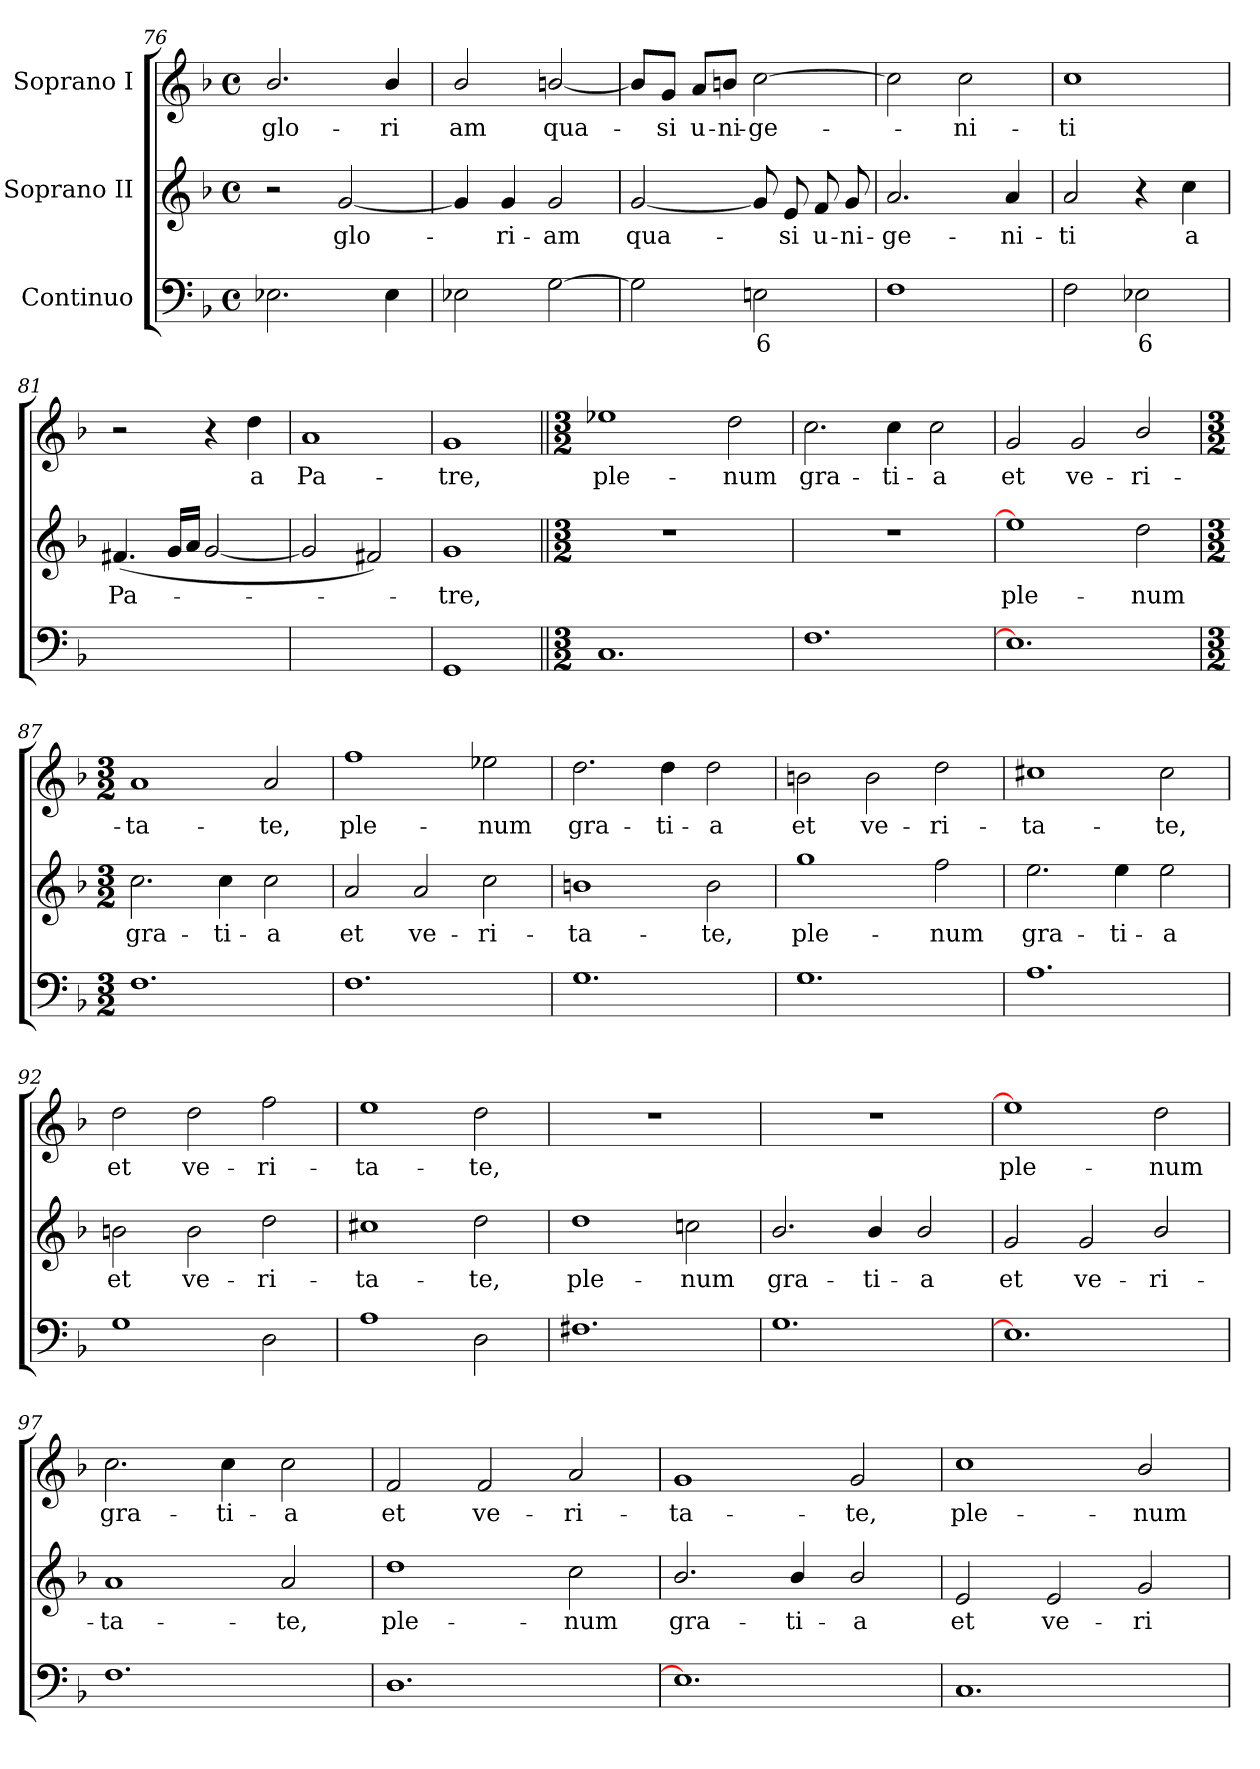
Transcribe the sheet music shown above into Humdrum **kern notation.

**kern	**text	**kern	**text	**kern	**text
*part3	*part3	*part2	*part2	*part1	*part1
*staff3	*staff3	*staff2	*staff2	*staff1	*staff1
*I"Continuo	*	*I"Soprano II	*	*I"Soprano I	*
*clefF4	*	*clefG2	*	*clefG2	*
*k[b-]	*	*k[b-]	*	*k[b-]	*
*F:	*	*F:	*	*F:	*
*M4/4	*	*M4/4	*	*M4/4	*
*met(c)	*	*met(c)	*	*met(c)	*
=76	=76	=76	=76	=76	=76
!	!	!	!	!	!LO:LY:b
2.E-X	.	2r	.	2.b-/	glo-
!	!	!	!LO:LY:b	!	!
.	.	[2g	glo-	.	.
!	!	!	!	!	!LO:LY:b
4E-	.	.	.	4b-/	-ri
=77	=77	=77	=77	=77	=77
!	!	!	!	!	!LO:LY:b
2E-X	.	4g]	.	2b-/	am
!	!	!	!LO:LY:b	!	!
.	.	4g	ri-	.	.
!	!	!	!LO:LY:b	!	!LO:LY:b
[2G	.	2g	-am	[2bn/	qua-
!!LO:LB:g=z
=78	=78	=78	=78	=78	=78
!	!	!	!LO:LY:b	!	!
2G]	.	[2g	qua-	8b/L]	.
!	!	!	!	!	!LO:LY:b
.	.	.	.	8g/J	si
!	!	!	!	!	!LO:LY:b
.	.	.	.	8a/L	u-
!	!	!	!	!	!LO:LY:b
.	.	.	.	8b/J	-ni-
!	!LO:LY:b	!	!	!	!LO:LY:b
2En	6	8g]	.	[2cc	-ge-
!	!	!	!LO:LY:b	!	!
.	.	8e	si	.	.
!	!	!	!LO:LY:b	!	!
.	.	8f	u-	.	.
!	!	!	!LO:LY:b	!	!
.	.	8g	-ni-	.	.
=79	=79	=79	=79	=79	=79
!	!	!	!LO:LY:b	!	!
1F	.	2.a	-ge-	2cc]	.
!	!	!	!	!	!LO:LY:b
.	.	.	.	2cc	ni-
!	!	!	!LO:LY:b	!	!
.	.	4a	-ni-	.	.
=80	=80	=80	=80	=80	=80
!	!	!	!LO:LY:b	!	!LO:LY:b
2F	.	2a	-ti	1cc	-ti
!	!LO:LY:b	!	!	!	!
2E-X	6	4r	.	.	.
!	!	!	!LO:LY:b	!	!
.	.	4cc	a	.	.
=81	=81	=81	=81	=81	=81
!	!	!	!LO:LY:b	!	!
(<[2D/yy	.	(<4.f#X	Pa-	2r	.
.	.	16gLL	.	.	.
.	.	16aJJ	.	.	.
!	!LO:LY:b	!	!	!	!
2D/yy_	4	[2g	.	4r	.
!	!	!	!	!	!LO:LY:b
.	.	.	.	4dd	a
=82	=82	=82	=82	=82	=82
!	!	!	!	!	!LO:LY:b
2D/yy_)	.	2g]	.	1a	Pa-
2D/yy]	.	2f#X)	.	.	.
=83	=83	=83	=83	=83	=83
!	!	!	!LO:LY:b	!	!LO:LY:b
1GG	.	1g	tre,	1g	-tre,
=84||	=84||	=84||	=84||	=84||	=84||
*M3/2	*	*M3/2	*	*M3/2	*
!	!	!	!	!	!LO:LY:b
1.C	.	2ryy	.	1ee-X	ple-
.	.	1r	.	.	.
!	!	!	!	!	!LO:LY:b
.	.	.	.	2dd	-num
=85	=85	=85	=85	=85	=85
!	!	!LO:N:vis=1	!	!	!LO:LY:b
1.F	.	1.r	.	2.cc	gra-
!	!	!	!	!	!LO:LY:b
.	.	.	.	4cc	-ti-
!	!	!	!	!	!LO:LY:b
.	.	.	.	2cc	-a
=86	=86	=86	=86	=86	=86
!	!	!	!LO:LY:b	!	!LO:LY:b
1.E-]	.	1ee-]	ple-	2g	et
!	!	!	!	!	!LO:LY:b
.	.	.	.	2g	ve-
!	!	!	!LO:LY:b	!	!LO:LY:b
.	.	2dd	-num	2b-/	-ri-
!!LO:LB:g=z
=87	=87	=87	=87	=87	=87
*M3/2	*	*M3/2	*	*M3/2	*
!	!	!	!LO:LY:b	!	!LO:LY:b
1.F	.	2.cc	gra-	1a	-ta-
!	!	!	!LO:LY:b	!	!
.	.	4cc	-ti-	.	.
!	!	!	!LO:LY:b	!	!LO:LY:b
.	.	2cc	-a	2a	-te,
=88	=88	=88	=88	=88	=88
!	!	!	!LO:LY:b	!	!LO:LY:b
1.F	.	2a	et	1ff	ple-
!	!	!	!LO:LY:b	!	!
.	.	2a	ve-	.	.
!	!	!	!LO:LY:b	!	!LO:LY:b
.	.	2cc	-ri-	2ee-X	-num
=89	=89	=89	=89	=89	=89
!	!	!	!LO:LY:b	!	!LO:LY:b
1.G	.	1bn	-ta-	2.dd	gra-
!	!	!	!	!	!LO:LY:b
.	.	.	.	4dd	-ti-
!	!	!	!LO:LY:b	!	!LO:LY:b
.	.	2b	-te,	2dd	-a
=90	=90	=90	=90	=90	=90
!	!	!	!LO:LY:b	!	!LO:LY:b
1.G	.	1gg	ple-	2bn	et
!	!	!	!	!	!LO:LY:b
.	.	.	.	2b	ve-
!	!	!	!LO:LY:b	!	!LO:LY:b
.	.	2ff	-num	2dd	-ri-
=91	=91	=91	=91	=91	=91
!	!	!	!LO:LY:b	!	!LO:LY:b
1.A	.	2.ee	gra-	1cc#X	-ta-
!	!	!	!LO:LY:b	!	!
.	.	4ee	-ti-	.	.
!	!	!	!LO:LY:b	!	!LO:LY:b
.	.	2ee	-a	2cc#	-te,
=92	=92	=92	=92	=92	=92
!	!	!	!LO:LY:b	!	!LO:LY:b
1G	.	2bn	et	2dd	et
!	!	!	!LO:LY:b	!	!LO:LY:b
.	.	2b	ve-	2dd	ve-
!	!	!	!LO:LY:b	!	!LO:LY:b
2D	.	2dd	-ri-	2ff	-ri-
=93	=93	=93	=93	=93	=93
!	!	!	!LO:LY:b	!	!LO:LY:b
1A	.	1cc#X	-ta-	1ee	-ta-
!	!	!	!LO:LY:b	!	!LO:LY:b
2D	.	2dd	-te,	2dd	-te,
=94	=94	=94	=94	=94	=94
!	!	!	!LO:LY:b	!LO:N:vis=1	!
1.F#X	.	1dd	ple-	1.r	.
!	!	!	!LO:LY:b	!	!
.	.	2ccn	-num	.	.
=95	=95	=95	=95	=95	=95
!	!	!	!LO:LY:b	!LO:N:vis=1	!
1.G	.	2.b-/	gra-	1.r	.
!	!	!	!LO:LY:b	!	!
.	.	4b-/	-ti-	.	.
!	!	!	!LO:LY:b	!	!
.	.	2b-/	-a	.	.
=96	=96	=96	=96	=96	=96
!	!	!	!LO:LY:b	!	!LO:LY:b
1.E-]	.	2g	et	1ee-]	ple-
!	!	!	!LO:LY:b	!	!
.	.	2g	ve-	.	.
!	!	!	!LO:LY:b	!	!LO:LY:b
.	.	2b-/	-ri-	2dd	-num
=97	=97	=97	=97	=97	=97
!	!	!	!LO:LY:b	!	!LO:LY:b
1.F	.	1a	-ta-	2.cc	gra-
!	!	!	!	!	!LO:LY:b
.	.	.	.	4cc	-ti-
!	!	!	!LO:LY:b	!	!LO:LY:b
.	.	2a	-te,	2cc	-a
!!LO:LB:g=z
=98	=98	=98	=98	=98	=98
!	!	!	!LO:LY:b	!	!LO:LY:b
1.D	.	1dd	ple-	2f	et
!	!	!	!	!	!LO:LY:b
.	.	.	.	2f	ve-
!	!	!	!LO:LY:b	!	!LO:LY:b
.	.	2cc	-num	2a	-ri-
=99	=99	=99	=99	=99	=99
!	!	!	!LO:LY:b	!	!LO:LY:b
1.E-]	.	2.b-/	gra-	1g	-ta-
!	!	!	!LO:LY:b	!	!
.	.	4b-/	-ti-	.	.
!	!	!	!LO:LY:b	!	!LO:LY:b
.	.	2b-/	-a	2g	-te,
=100	=100	=100	=100	=100	=100
!	!	!	!LO:LY:b	!	!LO:LY:b
1.C	.	2e	et	1cc	ple-
!	!	!	!LO:LY:b	!	!
.	.	2e	ve-	.	.
!	!	!	!LO:LY:b	!	!LO:LY:b
.	.	2g	-ri-	2b-/	-num
=	=	=	=	=	=
*-	*-	*-	*-	*-	*-
